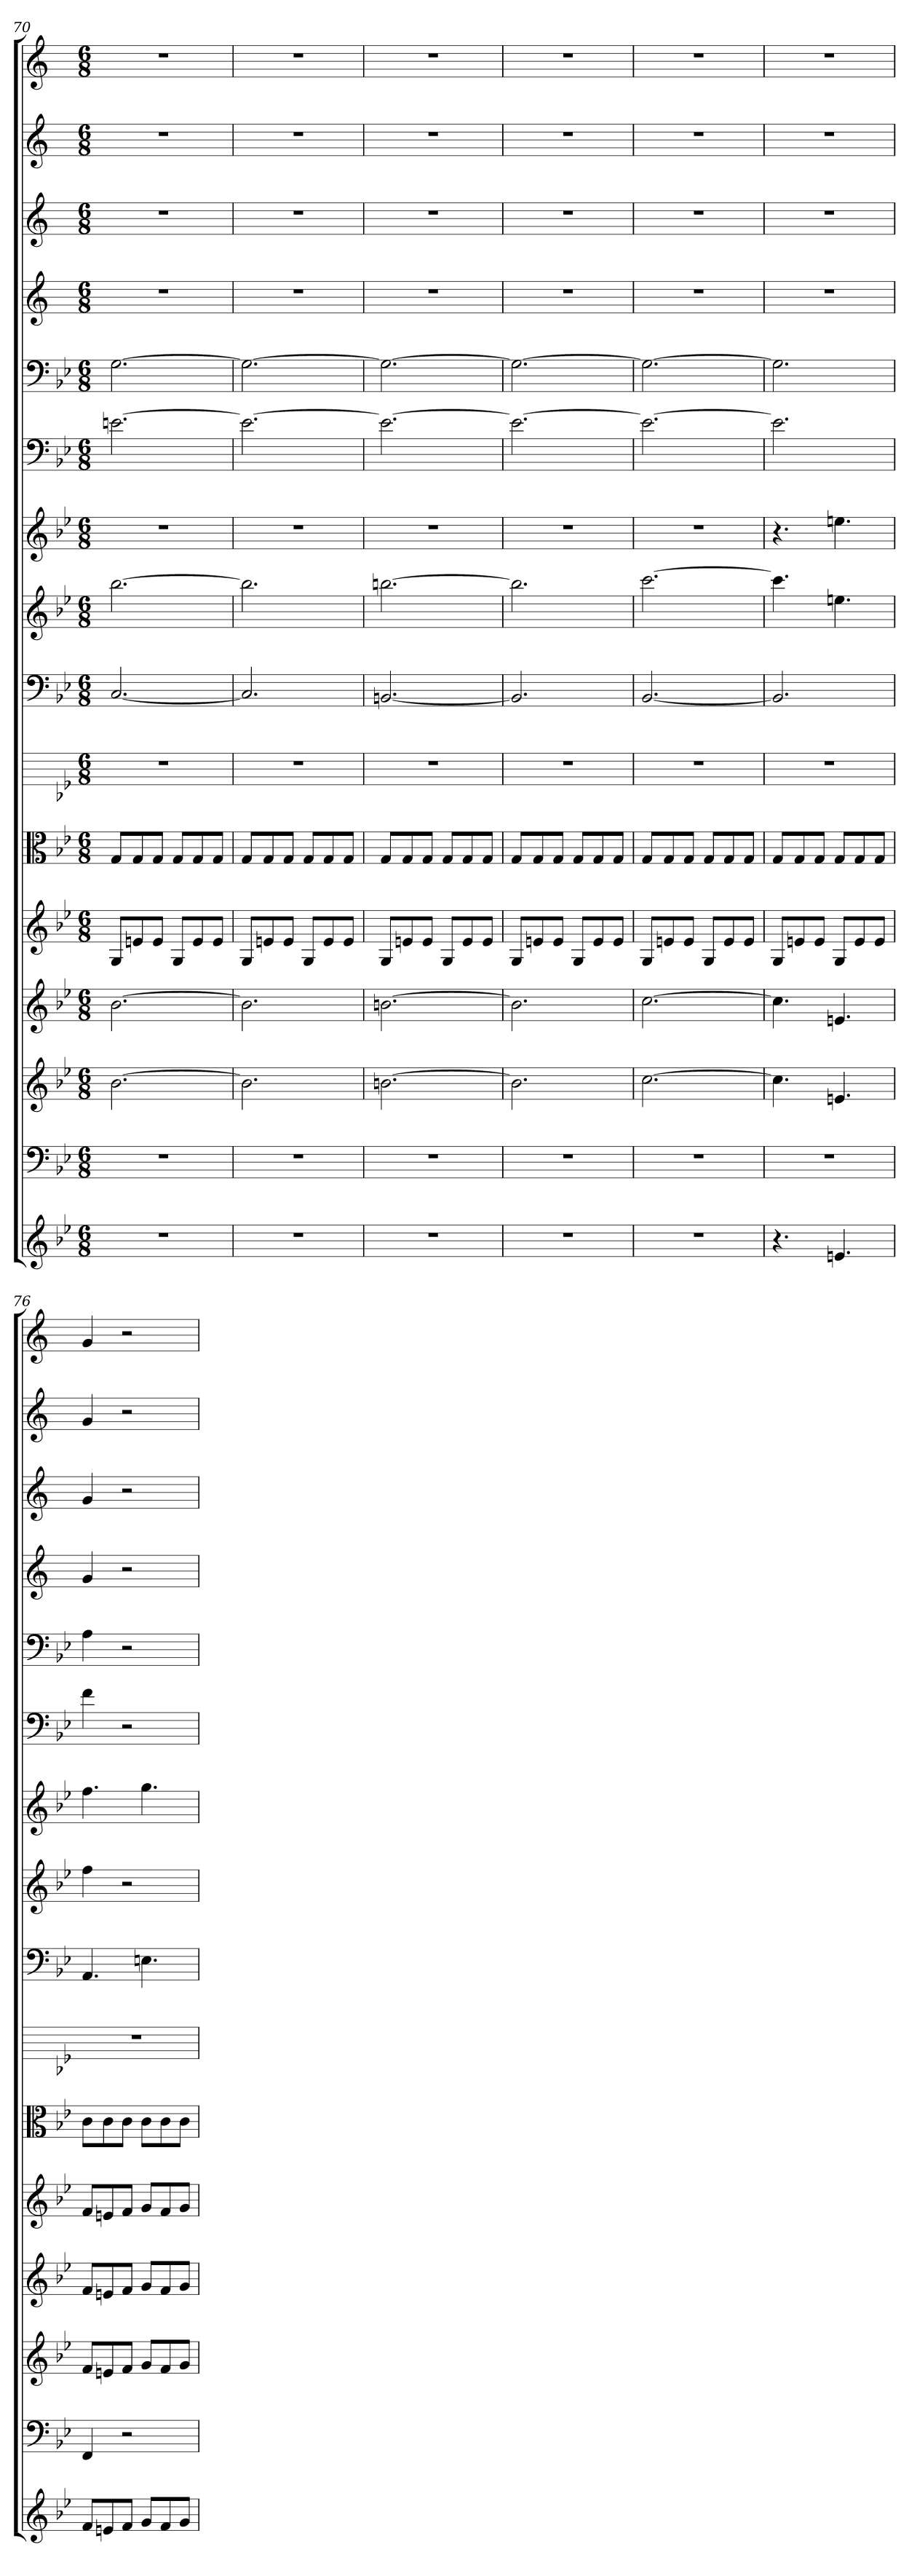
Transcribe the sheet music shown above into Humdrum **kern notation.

**kern	**kern	**kern	**kern	**kern	**kern	**kern	**kern	**kern	**kern	**kern	**kern	**kern	**kern	**kern	**kern
*part16	*part15	*part14	*part13	*part12	*part11	*part10	*part9	*part8	*part7	*part6	*part5	*part4	*part3	*part2	*part1
*staff16	*staff15	*staff14	*staff13	*staff12	*staff11	*staff10	*staff9	*staff8	*staff7	*staff6	*staff5	*staff4	*staff3	*staff2	*staff1
*	*clefF4	*	*	*	*clefC3	*	*clefF4	*	*	*clefF4	*clefF4	*	*	*	*
*k[b-e-]	*k[b-e-]	*k[b-e-]	*k[b-e-]	*k[b-e-]	*k[b-e-]	*k[b-e-]	*k[b-e-]	*k[b-e-]	*k[b-e-]	*k[b-e-]	*k[b-e-]	*k[]	*k[]	*k[]	*k[]
*M6/8	*M6/8	*M6/8	*M6/8	*M6/8	*M6/8	*M6/8	*M6/8	*M6/8	*M6/8	*M6/8	*M6/8	*M6/8	*M6/8	*M6/8	*M6/8
=70	=70	=70	=70	=70	=70	=70	=70	=70	=70	=70	=70	=70	=70	=70	=70
2.r	2.r	[2.b-	[2.b-	8GL	8G/L	2.r	[2.C	[2.bb-	2.r	[2.en	[2.G	2.r	2.r	2.r	2.r
.	.	.	.	8en	8G/	.	.	.	.	.	.	.	.	.	.
.	.	.	.	8eJ	8G/J	.	.	.	.	.	.	.	.	.	.
.	.	.	.	8GL	8G/L	.	.	.	.	.	.	.	.	.	.
.	.	.	.	8e	8G/	.	.	.	.	.	.	.	.	.	.
.	.	.	.	8eJ	8G/J	.	.	.	.	.	.	.	.	.	.
=71	=71	=71	=71	=71	=71	=71	=71	=71	=71	=71	=71	=71	=71	=71	=71
2.r	2.r	2.b-]	2.b-]	8GL	8G/L	2.r	2.C]	2.bb-]	2.r	2.e_	2.G_	2.r	2.r	2.r	2.r
.	.	.	.	8en	8G/	.	.	.	.	.	.	.	.	.	.
.	.	.	.	8eJ	8G/J	.	.	.	.	.	.	.	.	.	.
.	.	.	.	8GL	8G/L	.	.	.	.	.	.	.	.	.	.
.	.	.	.	8e	8G/	.	.	.	.	.	.	.	.	.	.
.	.	.	.	8eJ	8G/J	.	.	.	.	.	.	.	.	.	.
=72	=72	=72	=72	=72	=72	=72	=72	=72	=72	=72	=72	=72	=72	=72	=72
2.r	2.r	[2.bn	[2.bn	8GL	8G/L	2.r	[2.BBn	[2.bbn	2.r	2.e_	2.G_	2.r	2.r	2.r	2.r
.	.	.	.	8en	8G/	.	.	.	.	.	.	.	.	.	.
.	.	.	.	8eJ	8G/J	.	.	.	.	.	.	.	.	.	.
.	.	.	.	8GL	8G/L	.	.	.	.	.	.	.	.	.	.
.	.	.	.	8e	8G/	.	.	.	.	.	.	.	.	.	.
.	.	.	.	8eJ	8G/J	.	.	.	.	.	.	.	.	.	.
=73	=73	=73	=73	=73	=73	=73	=73	=73	=73	=73	=73	=73	=73	=73	=73
2.r	2.r	2.b]	2.b]	8GL	8G/L	2.r	2.BB]	2.bb]	2.r	2.e_	2.G_	2.r	2.r	2.r	2.r
.	.	.	.	8en	8G/	.	.	.	.	.	.	.	.	.	.
.	.	.	.	8eJ	8G/J	.	.	.	.	.	.	.	.	.	.
.	.	.	.	8GL	8G/L	.	.	.	.	.	.	.	.	.	.
.	.	.	.	8e	8G/	.	.	.	.	.	.	.	.	.	.
.	.	.	.	8eJ	8G/J	.	.	.	.	.	.	.	.	.	.
=74	=74	=74	=74	=74	=74	=74	=74	=74	=74	=74	=74	=74	=74	=74	=74
2.r	2.r	[2.cc	[2.cc	8GL	8G/L	2.r	[2.BB-	[2.ccc	2.r	2.e_	2.G_	2.r	2.r	2.r	2.r
.	.	.	.	8en	8G/	.	.	.	.	.	.	.	.	.	.
.	.	.	.	8eJ	8G/J	.	.	.	.	.	.	.	.	.	.
.	.	.	.	8GL	8G/L	.	.	.	.	.	.	.	.	.	.
.	.	.	.	8e	8G/	.	.	.	.	.	.	.	.	.	.
.	.	.	.	8eJ	8G/J	.	.	.	.	.	.	.	.	.	.
=75	=75	=75	=75	=75	=75	=75	=75	=75	=75	=75	=75	=75	=75	=75	=75
4.r	2.r	4.cc]	4.cc]	8GL	8G/L	2.r	2.BB-]	4.ccc]	4.r	2.e]	2.G]	2.r	2.r	2.r	2.r
.	.	.	.	8en	8G/	.	.	.	.	.	.	.	.	.	.
.	.	.	.	8eJ	8G/J	.	.	.	.	.	.	.	.	.	.
4.en	.	4.en	4.en	8GL	8G/L	.	.	4.een	4.een	.	.	.	.	.	.
.	.	.	.	8e	8G/	.	.	.	.	.	.	.	.	.	.
.	.	.	.	8eJ	8G/J	.	.	.	.	.	.	.	.	.	.
=76	=76	=76	=76	=76	=76	=76	=76	=76	=76	=76	=76	=76	=76	=76	=76
8fL	4FF	8fL	8fL	8fL	8c\L	2.r	4.AA	4ff	4.ff	4f	4A	4g	4g	4g	4g
8en	.	8en	8en	8en	8c\	.	.	.	.	.	.	.	.	.	.
8fJ	2r	8fJ	8fJ	8fJ	8c\J	.	.	2r	.	2r	2r	2r	2r	2r	2r
8gL	.	8gL	8gL	8gL	8c\L	.	4.En	.	4.gg	.	.	.	.	.	.
8f	.	8f	8f	8f	8c\	.	.	.	.	.	.	.	.	.	.
8gJ	.	8gJ	8gJ	8gJ	8c\J	.	.	.	.	.	.	.	.	.	.
=	=	=	=	=	=	=	=	=	=	=	=	=	=	=	=
*-	*-	*-	*-	*-	*-	*-	*-	*-	*-	*-	*-	*-	*-	*-	*-
